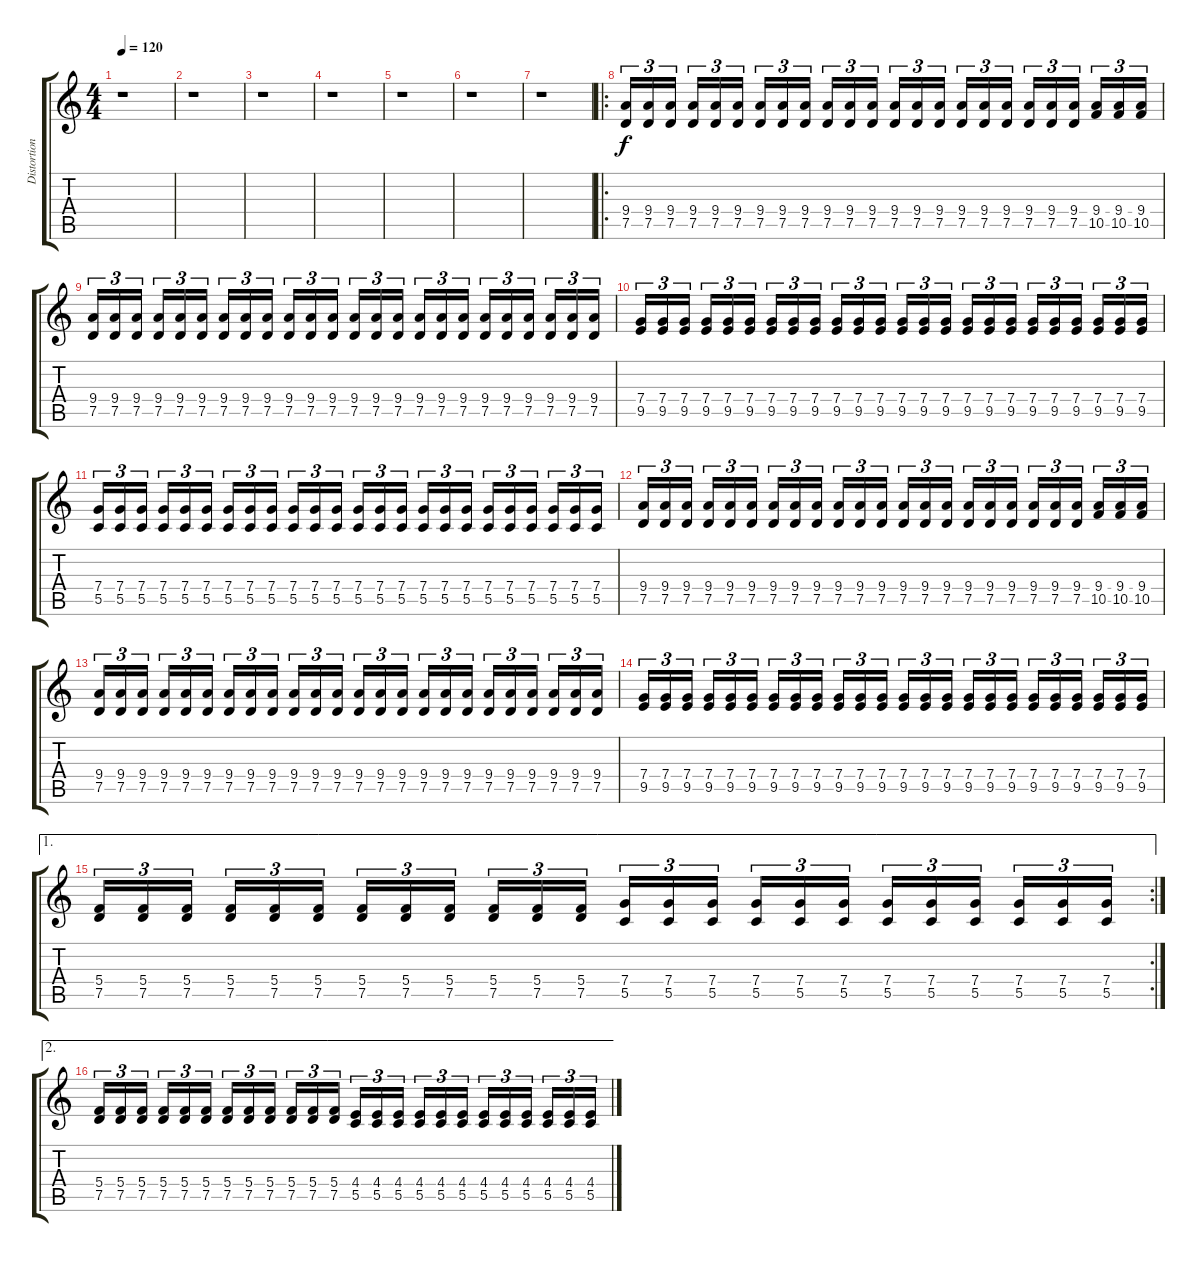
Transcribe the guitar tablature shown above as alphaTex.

\track ("Distortion Guitar 1" "Distortion") {instrument distortionguitar}
\staff {score tabs}
\tuning (D4 A3 F3 C3 G2 D2) {hide}
\ts (4 4)
\tempo 120
\clef g2
\ks c
r.1{dy f} |
r.1 |
r.1 |
r.1 |
r.1 |
r.1 |
r.1 |
\ro
(9.4 7.5).16{tu (3 2) volume 16} (9.4 7.5).16{tu (3 2)} (9.4 7.5).16{tu (3 2)} (9.4 7.5).16{tu (3 2)} (9.4 7.5).16{tu (3 2)} (9.4 7.5).16{tu (3 2)} (9.4 7.5).16{tu (3 2)} (9.4 7.5).16{tu (3 2)} (9.4 7.5).16{tu (3 2)} (9.4 7.5).16{tu (3 2)} (9.4 7.5).16{tu (3 2)} (9.4 7.5).16{tu (3 2)} (9.4 7.5).16{tu (3 2)} (9.4 7.5).16{tu (3 2)} (9.4 7.5).16{tu (3 2)} (9.4 7.5).16{tu (3 2)} (9.4 7.5).16{tu (3 2)} (9.4 7.5).16{tu (3 2)} (9.4 7.5).16{tu (3 2)} (9.4 7.5).16{tu (3 2)} (9.4 7.5).16{tu (3 2)} (9.4 10.5).16{tu (3 2)} (9.4 10.5).16{tu (3 2)} (9.4 10.5).16{tu (3 2)} |
(9.4 7.5).16{tu (3 2)} (9.4 7.5).16{tu (3 2)} (9.4 7.5).16{tu (3 2)} (9.4 7.5).16{tu (3 2)} (9.4 7.5).16{tu (3 2)} (9.4 7.5).16{tu (3 2)} (9.4 7.5).16{tu (3 2)} (9.4 7.5).16{tu (3 2)} (9.4 7.5).16{tu (3 2)} (9.4 7.5).16{tu (3 2)} (9.4 7.5).16{tu (3 2)} (9.4 7.5).16{tu (3 2)} (9.4 7.5).16{tu (3 2)} (9.4 7.5).16{tu (3 2)} (9.4 7.5).16{tu (3 2)} (9.4 7.5).16{tu (3 2)} (9.4 7.5).16{tu (3 2)} (9.4 7.5).16{tu (3 2)} (9.4 7.5).16{tu (3 2)} (9.4 7.5).16{tu (3 2)} (9.4 7.5).16{tu (3 2)} (9.4 7.5).16{tu (3 2)} (9.4 7.5).16{tu (3 2)} (9.4 7.5).16{tu (3 2)} |
(7.4 9.5).16{tu (3 2)} (7.4 9.5).16{tu (3 2)} (7.4 9.5).16{tu (3 2)} (7.4 9.5).16{tu (3 2)} (7.4 9.5).16{tu (3 2)} (7.4 9.5).16{tu (3 2)} (7.4 9.5).16{tu (3 2)} (7.4 9.5).16{tu (3 2)} (7.4 9.5).16{tu (3 2)} (7.4 9.5).16{tu (3 2)} (7.4 9.5).16{tu (3 2)} (7.4 9.5).16{tu (3 2)} (7.4 9.5).16{tu (3 2)} (7.4 9.5).16{tu (3 2)} (7.4 9.5).16{tu (3 2)} (7.4 9.5).16{tu (3 2)} (7.4 9.5).16{tu (3 2)} (7.4 9.5).16{tu (3 2)} (7.4 9.5).16{tu (3 2)} (7.4 9.5).16{tu (3 2)} (7.4 9.5).16{tu (3 2)} (7.4 9.5).16{tu (3 2)} (7.4 9.5).16{tu (3 2)} (7.4 9.5).16{tu (3 2)} |
(7.4 5.5).16{tu (3 2)} (7.4 5.5).16{tu (3 2)} (7.4 5.5).16{tu (3 2)} (7.4 5.5).16{tu (3 2)} (7.4 5.5).16{tu (3 2)} (7.4 5.5).16{tu (3 2)} (7.4 5.5).16{tu (3 2)} (7.4 5.5).16{tu (3 2)} (7.4 5.5).16{tu (3 2)} (7.4 5.5).16{tu (3 2)} (7.4 5.5).16{tu (3 2)} (7.4 5.5).16{tu (3 2)} (7.4 5.5).16{tu (3 2)} (7.4 5.5).16{tu (3 2)} (7.4 5.5).16{tu (3 2)} (7.4 5.5).16{tu (3 2)} (7.4 5.5).16{tu (3 2)} (7.4 5.5).16{tu (3 2)} (7.4 5.5).16{tu (3 2)} (7.4 5.5).16{tu (3 2)} (7.4 5.5).16{tu (3 2)} (7.4 5.5).16{tu (3 2)} (7.4 5.5).16{tu (3 2)} (7.4 5.5).16{tu (3 2)} |
(9.4 7.5).16{tu (3 2)} (9.4 7.5).16{tu (3 2)} (9.4 7.5).16{tu (3 2)} (9.4 7.5).16{tu (3 2)} (9.4 7.5).16{tu (3 2)} (9.4 7.5).16{tu (3 2)} (9.4 7.5).16{tu (3 2)} (9.4 7.5).16{tu (3 2)} (9.4 7.5).16{tu (3 2)} (9.4 7.5).16{tu (3 2)} (9.4 7.5).16{tu (3 2)} (9.4 7.5).16{tu (3 2)} (9.4 7.5).16{tu (3 2)} (9.4 7.5).16{tu (3 2)} (9.4 7.5).16{tu (3 2)} (9.4 7.5).16{tu (3 2)} (9.4 7.5).16{tu (3 2)} (9.4 7.5).16{tu (3 2)} (9.4 7.5).16{tu (3 2)} (9.4 7.5).16{tu (3 2)} (9.4 7.5).16{tu (3 2)} (9.4 10.5).16{tu (3 2)} (9.4 10.5).16{tu (3 2)} (9.4 10.5).16{tu (3 2)} |
(9.4 7.5).16{tu (3 2)} (9.4 7.5).16{tu (3 2)} (9.4 7.5).16{tu (3 2)} (9.4 7.5).16{tu (3 2)} (9.4 7.5).16{tu (3 2)} (9.4 7.5).16{tu (3 2)} (9.4 7.5).16{tu (3 2)} (9.4 7.5).16{tu (3 2)} (9.4 7.5).16{tu (3 2)} (9.4 7.5).16{tu (3 2)} (9.4 7.5).16{tu (3 2)} (9.4 7.5).16{tu (3 2)} (9.4 7.5).16{tu (3 2)} (9.4 7.5).16{tu (3 2)} (9.4 7.5).16{tu (3 2)} (9.4 7.5).16{tu (3 2)} (9.4 7.5).16{tu (3 2)} (9.4 7.5).16{tu (3 2)} (9.4 7.5).16{tu (3 2)} (9.4 7.5).16{tu (3 2)} (9.4 7.5).16{tu (3 2)} (9.4 7.5).16{tu (3 2)} (9.4 7.5).16{tu (3 2)} (9.4 7.5).16{tu (3 2)} |
(7.4 9.5).16{tu (3 2)} (7.4 9.5).16{tu (3 2)} (7.4 9.5).16{tu (3 2)} (7.4 9.5).16{tu (3 2)} (7.4 9.5).16{tu (3 2)} (7.4 9.5).16{tu (3 2)} (7.4 9.5).16{tu (3 2)} (7.4 9.5).16{tu (3 2)} (7.4 9.5).16{tu (3 2)} (7.4 9.5).16{tu (3 2)} (7.4 9.5).16{tu (3 2)} (7.4 9.5).16{tu (3 2)} (7.4 9.5).16{tu (3 2)} (7.4 9.5).16{tu (3 2)} (7.4 9.5).16{tu (3 2)} (7.4 9.5).16{tu (3 2)} (7.4 9.5).16{tu (3 2)} (7.4 9.5).16{tu (3 2)} (7.4 9.5).16{tu (3 2)} (7.4 9.5).16{tu (3 2)} (7.4 9.5).16{tu (3 2)} (7.4 9.5).16{tu (3 2)} (7.4 9.5).16{tu (3 2)} (7.4 9.5).16{tu (3 2)} |
\ae 1
\rc 2
(5.4 7.5).16{tu (3 2)} (5.4 7.5).16{tu (3 2)} (5.4 7.5).16{tu (3 2)} (5.4 7.5).16{tu (3 2)} (5.4 7.5).16{tu (3 2)} (5.4 7.5).16{tu (3 2)} (5.4 7.5).16{tu (3 2)} (5.4 7.5).16{tu (3 2)} (5.4 7.5).16{tu (3 2)} (5.4 7.5).16{tu (3 2)} (5.4 7.5).16{tu (3 2)} (5.4 7.5).16{tu (3 2)} (7.4 5.5).16{tu (3 2)} (7.4 5.5).16{tu (3 2)} (7.4 5.5).16{tu (3 2)} (7.4 5.5).16{tu (3 2)} (7.4 5.5).16{tu (3 2)} (7.4 5.5).16{tu (3 2)} (7.4 5.5).16{tu (3 2)} (7.4 5.5).16{tu (3 2)} (7.4 5.5).16{tu (3 2)} (7.4 5.5).16{tu (3 2)} (7.4 5.5).16{tu (3 2)} (7.4 5.5).16{tu (3 2)} |
\ae 2
(5.4 7.5).16{tu (3 2)} (5.4 7.5).16{tu (3 2)} (5.4 7.5).16{tu (3 2)} (5.4 7.5).16{tu (3 2)} (5.4 7.5).16{tu (3 2)} (5.4 7.5).16{tu (3 2)} (5.4 7.5).16{tu (3 2)} (5.4 7.5).16{tu (3 2)} (5.4 7.5).16{tu (3 2)} (5.4 7.5).16{tu (3 2)} (5.4 7.5).16{tu (3 2)} (5.4 7.5).16{tu (3 2)} (4.4 5.5).16{tu (3 2)} (4.4 5.5).16{tu (3 2)} (4.4 5.5).16{tu (3 2)} (4.4 5.5).16{tu (3 2)} (4.4 5.5).16{tu (3 2)} (4.4 5.5).16{tu (3 2)} (4.4 5.5).16{tu (3 2)} (4.4 5.5).16{tu (3 2)} (4.4 5.5).16{tu (3 2)} (4.4 5.5).16{tu (3 2)} (4.4 5.5).16{tu (3 2)} (4.4 5.5).16{tu (3 2)}
